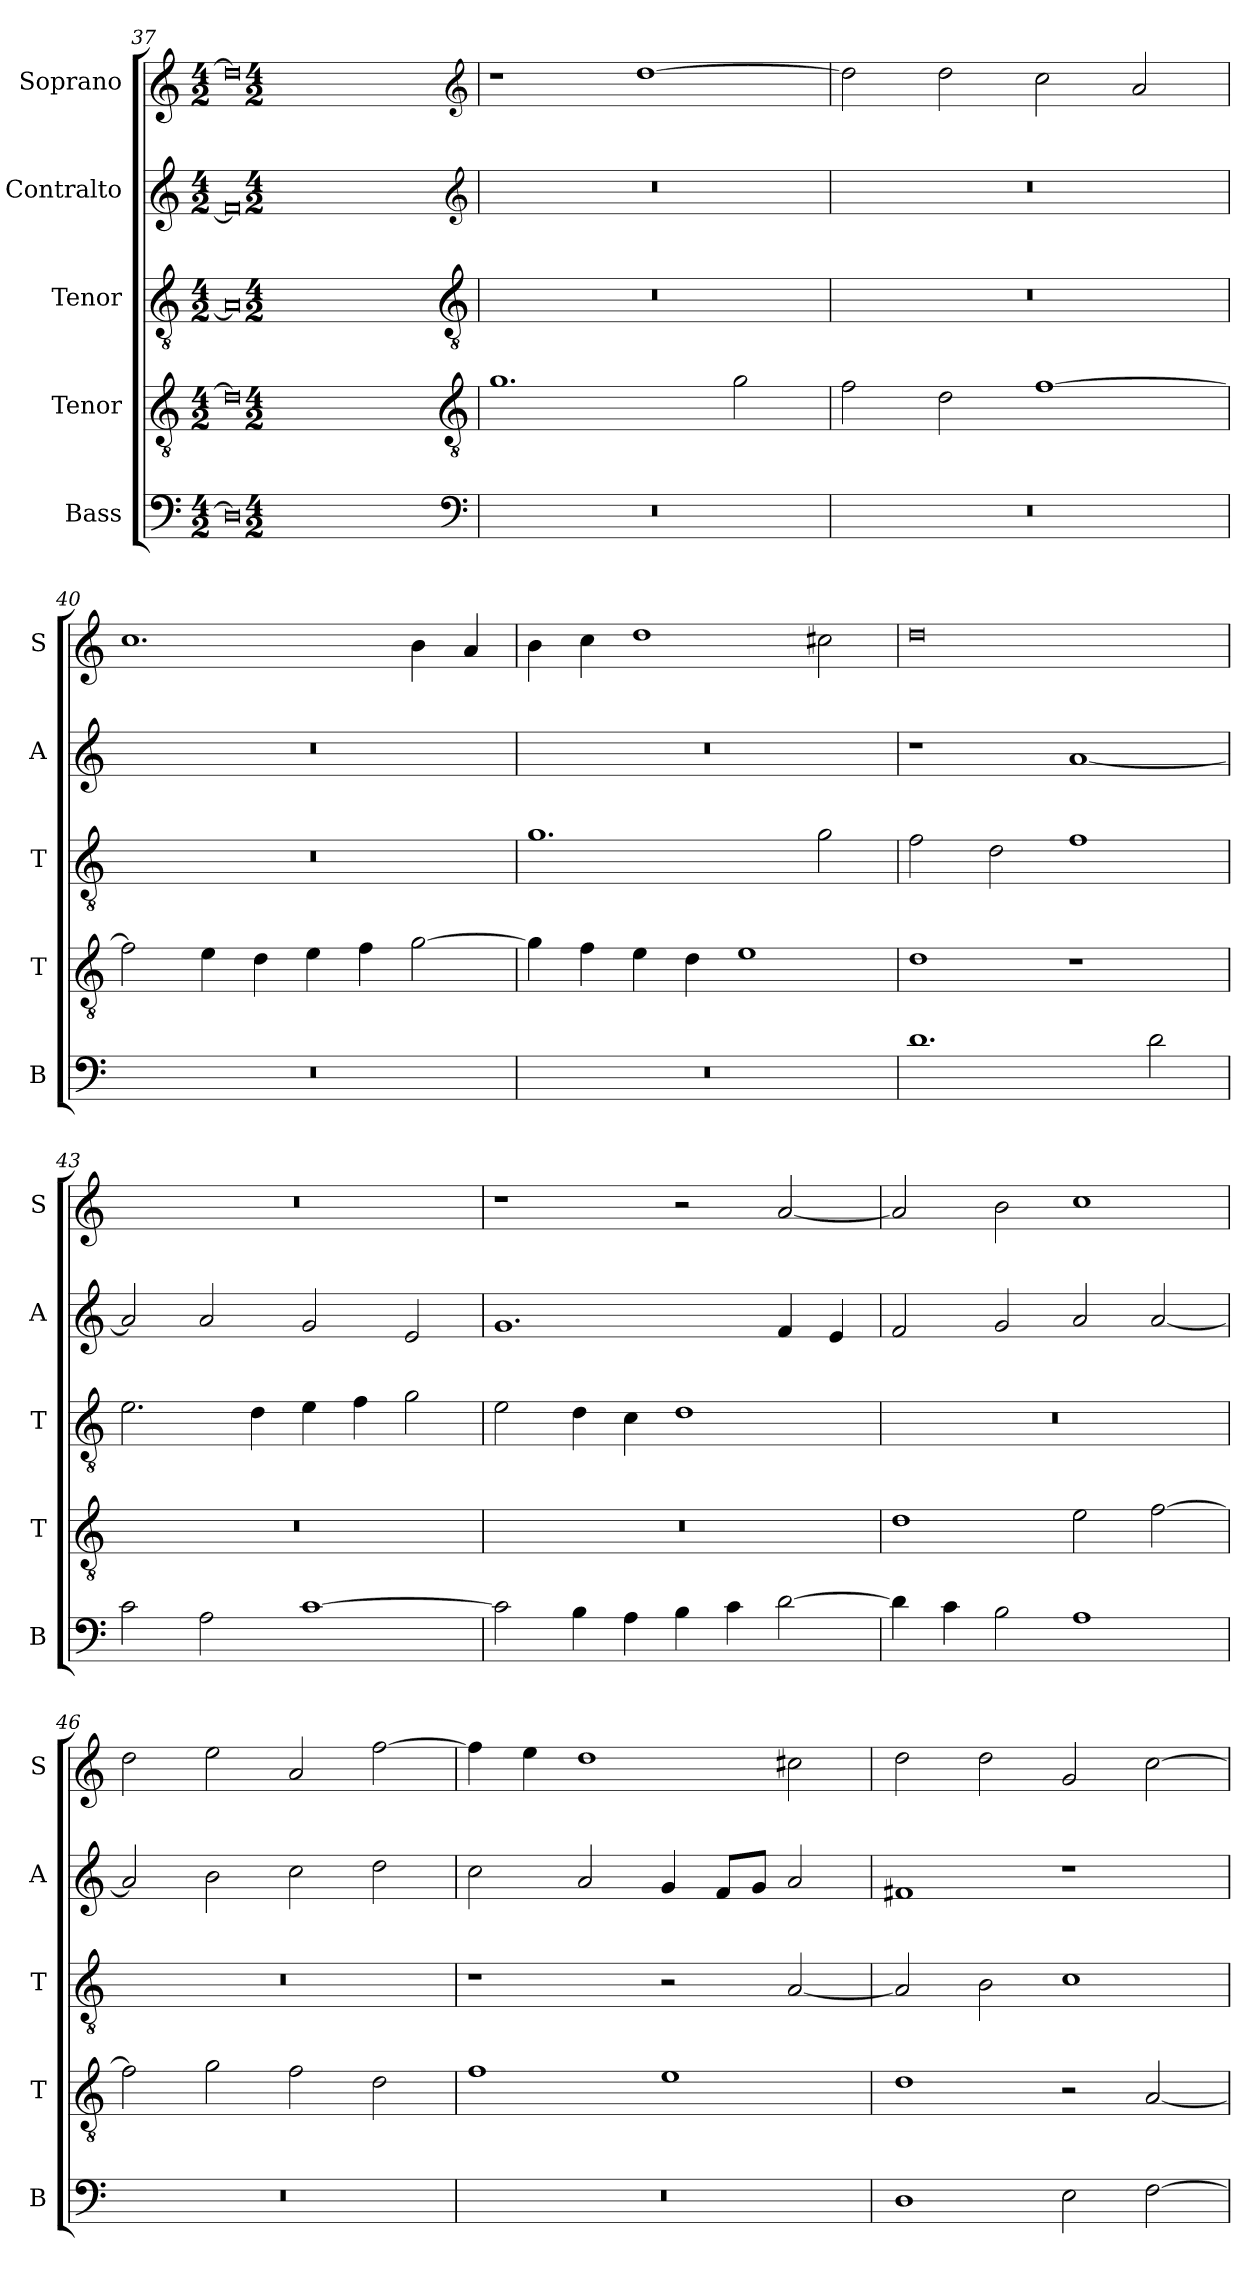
**kern	**kern	**kern	**kern	**kern
*part5	*part4	*part3	*part2	*part1
*staff5	*staff4	*staff3	*staff2	*staff1
*I"Bass	*I"Tenor	*I"Tenor	*I"Contralto	*I"Soprano
*I'B	*I'T	*I'T	*I'A	*I'S
*clefF4	*clefGv2	*clefGv2	*clefG2	*clefG2
*k[]	*k[]	*k[]	*k[]	*k[]
*G:mix	*G:mix	*G:mix	*G:mix	*G:mix
*M4/2	*M4/2	*M4/2	*M4/2	*M4/2
=37	=37	=37	=37	=37
0D]	0d]	0A]	0f#]	0dd]
*clefF4	*clefGv2	*clefGv2	*clefG2	*clefG2
*k[]	*k[]	*k[]	*k[]	*k[]
*G:mix	*G:mix	*G:mix	*G:mix	*G:mix
*M4/2	*M4/2	*M4/2	*M4/2	*M4/2
=38	=38	=38	=38	=38
0r	1.g	0r	0r	1r
.	.	.	.	[1dd
.	2g	.	.	.
=39	=39	=39	=39	=39
0r	2f	0r	0r	2dd]
.	2d	.	.	2dd
.	[1f	.	.	2cc
.	.	.	.	2a
=40	=40	=40	=40	=40
0r	2f]	0r	0r	1.cc
.	4e	.	.	.
.	4d	.	.	.
.	4e	.	.	.
.	4f	.	.	.
.	[2g	.	.	4b
.	.	.	.	4a
=41	=41	=41	=41	=41
0r	4g]	1.g	0r	4b
.	4f	.	.	4cc
.	4e	.	.	1dd
.	4d	.	.	.
.	1e	.	.	.
.	.	2g	.	2cc#X
=42	=42	=42	=42	=42
1.d	1d	2f	1r	0dd
.	.	2d	.	.
.	1r	1f	[1a	.
2d	.	.	.	.
=43	=43	=43	=43	=43
2c	0r	2.e	2a]	0r
2A	.	.	2a	.
.	.	4d	.	.
[1c	.	4e	2g	.
.	.	4f	.	.
.	.	2g	2e	.
=44	=44	=44	=44	=44
2c]	0r	2e	1.g	1r
4B	.	4d	.	.
4A	.	4c	.	.
4B	.	1d	.	2r
4c	.	.	.	.
[2d	.	.	4f	[2a
.	.	.	4e	.
=45	=45	=45	=45	=45
4d]	1d	0r	2f	2a]
4c	.	.	.	.
2B	.	.	2g	2b
1A	2e	.	2a	1cc
.	[2f	.	[2a	.
=46	=46	=46	=46	=46
0r	2f]	0r	2a]	2dd
.	2g	.	2b	2ee
.	2f	.	2cc	2a
.	2d	.	2dd	[2ff
=47	=47	=47	=47	=47
0r	1f	1r	2cc	4ff]
.	.	.	.	4ee
.	.	.	2a	1dd
.	1e	2r	4g	.
.	.	.	8f/L	.
.	.	.	8g/J	.
.	.	[2A	2a	2cc#X
=48	=48	=48	=48	=48
1D	1d	2A]	1f#X	2dd
.	.	2B	.	2dd
2E	2r	1c	1r	2g
[2F	[2A	.	.	[2cc
=	=	=	=	=
*-	*-	*-	*-	*-
